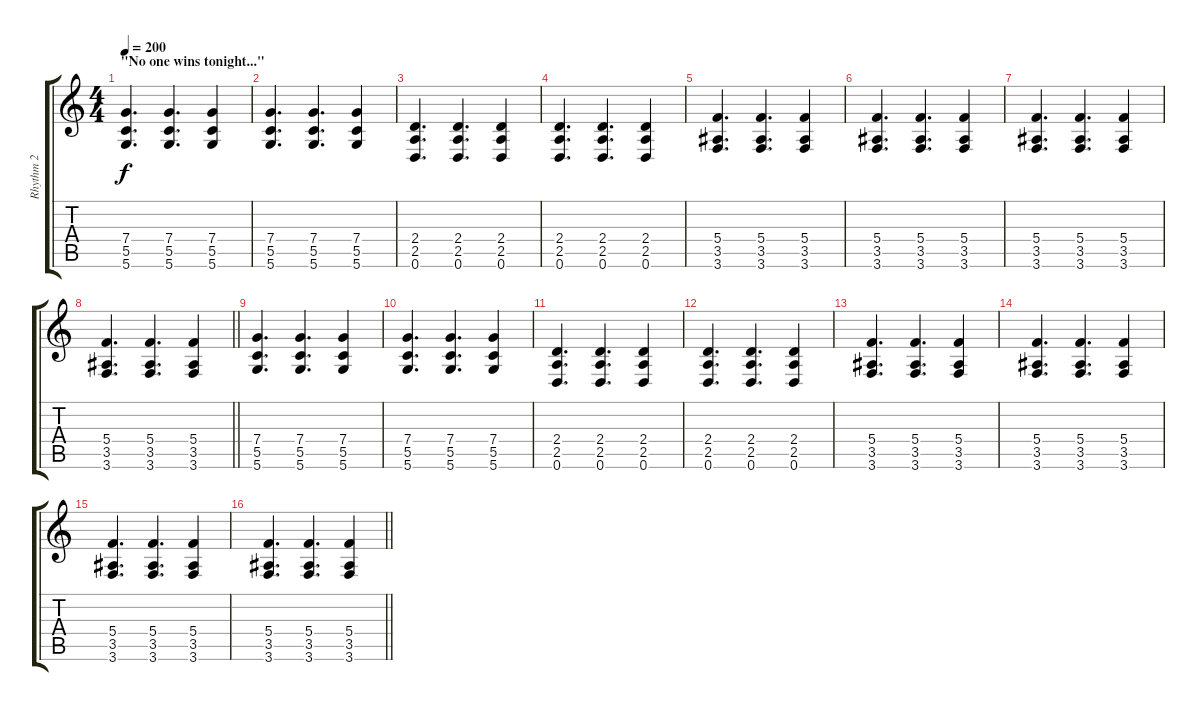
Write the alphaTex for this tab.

\track ("Rhythm 2" "Rhythm 2") {instrument distortionguitar}
\staff {score tabs}
\tuning (D4 A3 F3 C3 G2 D2) {hide}
\ts (4 4)
\section ("" "\"No one wins tonight...\"")
\tempo 200
\clef g2
\ks c
(7.4 5.5 5.6).4{d dy f} (7.4 5.5 5.6).4{d} (7.4 5.5 5.6).4 |
(7.4 5.5 5.6).4{d} (7.4 5.5 5.6).4{d} (7.4 5.5 5.6).4 |
(2.4 2.5 0.6).4{d} (2.4 2.5 0.6).4{d} (2.4 2.5 0.6).4 |
(2.4 2.5 0.6).4{d} (2.4 2.5 0.6).4{d} (2.4 2.5 0.6).4 |
(5.4 3.5 3.6).4{d} (5.4 3.5 3.6).4{d} (5.4 3.5 3.6).4 |
(5.4 3.5 3.6).4{d} (5.4 3.5 3.6).4{d} (5.4 3.5 3.6).4 |
(5.4 3.5 3.6).4{d} (5.4 3.5 3.6).4{d} (5.4 3.5 3.6).4 |
\barLineRight lightlight
(5.4 3.5 3.6).4{d} (5.4 3.5 3.6).4{d} (5.4 3.5 3.6).4 |
(7.4 5.5 5.6).4{d} (7.4 5.5 5.6).4{d} (7.4 5.5 5.6).4 |
(7.4 5.5 5.6).4{d} (7.4 5.5 5.6).4{d} (7.4 5.5 5.6).4 |
(2.4 2.5 0.6).4{d} (2.4 2.5 0.6).4{d} (2.4 2.5 0.6).4 |
(2.4 2.5 0.6).4{d} (2.4 2.5 0.6).4{d} (2.4 2.5 0.6).4 |
(5.4 3.5 3.6).4{d} (5.4 3.5 3.6).4{d} (5.4 3.5 3.6).4 |
(5.4 3.5 3.6).4{d} (5.4 3.5 3.6).4{d} (5.4 3.5 3.6).4 |
(5.4 3.5 3.6).4{d} (5.4 3.5 3.6).4{d} (5.4 3.5 3.6).4 |
\barLineRight lightlight
(5.4 3.5 3.6).4{d} (5.4 3.5 3.6).4{d} (5.4 3.5 3.6).4
